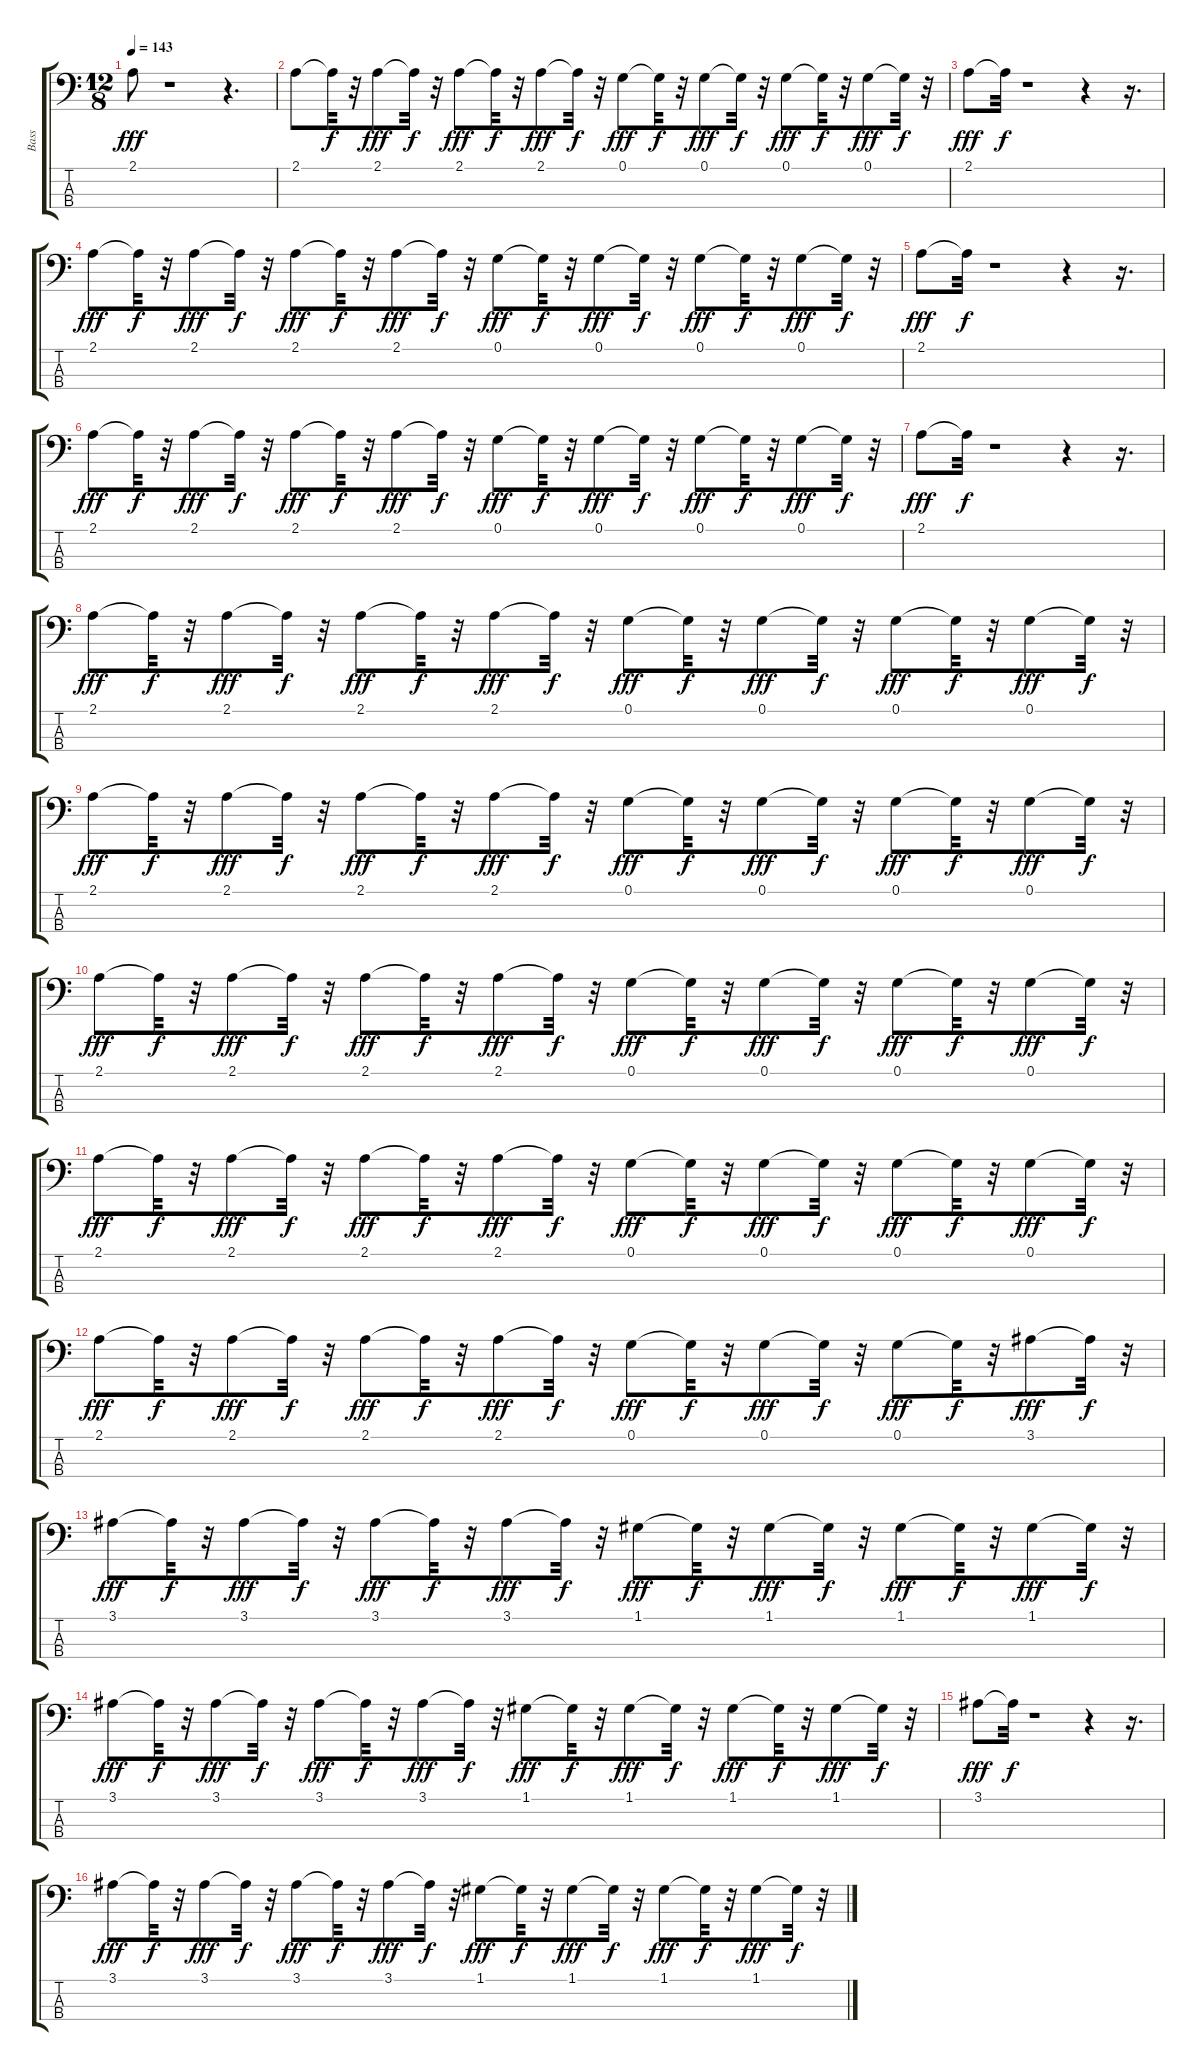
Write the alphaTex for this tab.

\track ("Bass" "Bass") {instrument acousticbass}
\staff {score tabs}
\tuning (G2 D2 A1 E1) {hide}
\ts (12 8)
\tempo 143
\clef f4
\ks c
2.1.8{dy fff} r.1 r.4{d} |
2.1.8 2.1{t}.32{dy f} r.32 2.1.8{dy fff} 2.1{t}.32{dy f} r.32 2.1.8{dy fff} 2.1{t}.32{dy f} r.32 2.1.8{dy fff} 2.1{t}.32{dy f} r.32 0.1.8{dy fff} 0.1{t}.32{dy f} r.32 0.1.8{dy fff} 0.1{t}.32{dy f} r.32 0.1.8{dy fff} 0.1{t}.32{dy f} r.32 0.1.8{dy fff} 0.1{t}.32{dy f} r.32 |
2.1.8{dy fff} 2.1{t}.32{dy f} r.1 r.4 r.16{d} |
2.1.8{dy fff} 2.1{t}.32{dy f} r.32 2.1.8{dy fff} 2.1{t}.32{dy f} r.32 2.1.8{dy fff} 2.1{t}.32{dy f} r.32 2.1.8{dy fff} 2.1{t}.32{dy f} r.32 0.1.8{dy fff} 0.1{t}.32{dy f} r.32 0.1.8{dy fff} 0.1{t}.32{dy f} r.32 0.1.8{dy fff} 0.1{t}.32{dy f} r.32 0.1.8{dy fff} 0.1{t}.32{dy f} r.32 |
2.1.8{dy fff} 2.1{t}.32{dy f} r.1 r.4 r.16{d} |
2.1.8{dy fff} 2.1{t}.32{dy f} r.32 2.1.8{dy fff} 2.1{t}.32{dy f} r.32 2.1.8{dy fff} 2.1{t}.32{dy f} r.32 2.1.8{dy fff} 2.1{t}.32{dy f} r.32 0.1.8{dy fff} 0.1{t}.32{dy f} r.32 0.1.8{dy fff} 0.1{t}.32{dy f} r.32 0.1.8{dy fff} 0.1{t}.32{dy f} r.32 0.1.8{dy fff} 0.1{t}.32{dy f} r.32 |
2.1.8{dy fff} 2.1{t}.32{dy f} r.1 r.4 r.16{d} |
2.1.8{dy fff} 2.1{t}.32{dy f} r.32 2.1.8{dy fff} 2.1{t}.32{dy f} r.32 2.1.8{dy fff} 2.1{t}.32{dy f} r.32 2.1.8{dy fff} 2.1{t}.32{dy f} r.32 0.1.8{dy fff} 0.1{t}.32{dy f} r.32 0.1.8{dy fff} 0.1{t}.32{dy f} r.32 0.1.8{dy fff} 0.1{t}.32{dy f} r.32 0.1.8{dy fff} 0.1{t}.32{dy f} r.32 |
2.1.8{dy fff} 2.1{t}.32{dy f} r.32 2.1.8{dy fff} 2.1{t}.32{dy f} r.32 2.1.8{dy fff} 2.1{t}.32{dy f} r.32 2.1.8{dy fff} 2.1{t}.32{dy f} r.32 0.1.8{dy fff} 0.1{t}.32{dy f} r.32 0.1.8{dy fff} 0.1{t}.32{dy f} r.32 0.1.8{dy fff} 0.1{t}.32{dy f} r.32 0.1.8{dy fff} 0.1{t}.32{dy f} r.32 |
2.1.8{dy fff} 2.1{t}.32{dy f} r.32 2.1.8{dy fff} 2.1{t}.32{dy f} r.32 2.1.8{dy fff} 2.1{t}.32{dy f} r.32 2.1.8{dy fff} 2.1{t}.32{dy f} r.32 0.1.8{dy fff} 0.1{t}.32{dy f} r.32 0.1.8{dy fff} 0.1{t}.32{dy f} r.32 0.1.8{dy fff} 0.1{t}.32{dy f} r.32 0.1.8{dy fff} 0.1{t}.32{dy f} r.32 |
2.1.8{dy fff} 2.1{t}.32{dy f} r.32 2.1.8{dy fff} 2.1{t}.32{dy f} r.32 2.1.8{dy fff} 2.1{t}.32{dy f} r.32 2.1.8{dy fff} 2.1{t}.32{dy f} r.32 0.1.8{dy fff} 0.1{t}.32{dy f} r.32 0.1.8{dy fff} 0.1{t}.32{dy f} r.32 0.1.8{dy fff} 0.1{t}.32{dy f} r.32 0.1.8{dy fff} 0.1{t}.32{dy f} r.32 |
2.1.8{dy fff} 2.1{t}.32{dy f} r.32 2.1.8{dy fff} 2.1{t}.32{dy f} r.32 2.1.8{dy fff} 2.1{t}.32{dy f} r.32 2.1.8{dy fff} 2.1{t}.32{dy f} r.32 0.1.8{dy fff} 0.1{t}.32{dy f} r.32 0.1.8{dy fff} 0.1{t}.32{dy f} r.32 0.1.8{dy fff} 0.1{t}.32{dy f} r.32 3.1.8{dy fff} 3.1{t}.32{dy f} r.32 |
3.1.8{dy fff} 3.1{t}.32{dy f} r.32 3.1.8{dy fff} 3.1{t}.32{dy f} r.32 3.1.8{dy fff} 3.1{t}.32{dy f} r.32 3.1.8{dy fff} 3.1{t}.32{dy f} r.32 1.1.8{dy fff} 1.1{t}.32{dy f} r.32 1.1.8{dy fff} 1.1{t}.32{dy f} r.32 1.1.8{dy fff} 1.1{t}.32{dy f} r.32 1.1.8{dy fff} 1.1{t}.32{dy f} r.32 |
3.1.8{dy fff} 3.1{t}.32{dy f} r.32 3.1.8{dy fff} 3.1{t}.32{dy f} r.32 3.1.8{dy fff} 3.1{t}.32{dy f} r.32 3.1.8{dy fff} 3.1{t}.32{dy f} r.32 1.1.8{dy fff} 1.1{t}.32{dy f} r.32 1.1.8{dy fff} 1.1{t}.32{dy f} r.32 1.1.8{dy fff} 1.1{t}.32{dy f} r.32 1.1.8{dy fff} 1.1{t}.32{dy f} r.32 |
3.1.8{dy fff} 3.1{t}.32{dy f} r.1 r.4 r.16{d} |
3.1.8{dy fff} 3.1{t}.32{dy f} r.32 3.1.8{dy fff} 3.1{t}.32{dy f} r.32 3.1.8{dy fff} 3.1{t}.32{dy f} r.32 3.1.8{dy fff} 3.1{t}.32{dy f} r.32 1.1.8{dy fff} 1.1{t}.32{dy f} r.32 1.1.8{dy fff} 1.1{t}.32{dy f} r.32 1.1.8{dy fff} 1.1{t}.32{dy f} r.32 1.1.8{dy fff} 1.1{t}.32{dy f} r.32
